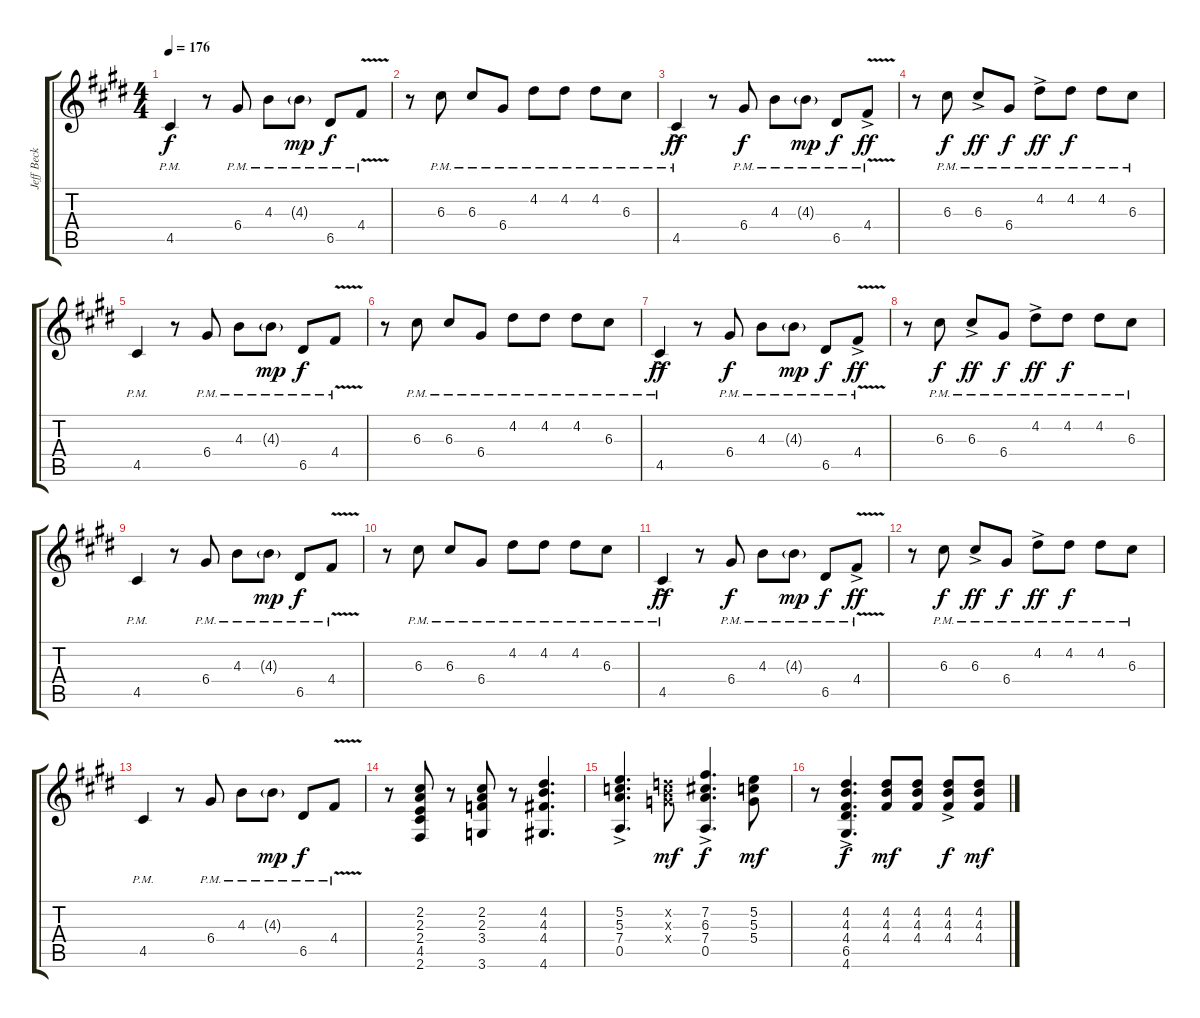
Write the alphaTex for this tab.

\track ("Jeff Beck Lead Guitar" "Jeff Beck ") {instrument overdrivenguitar}
\staff {score tabs}
\tuning (E4 B3 G3 D3 A2 E2) {hide}
\ts (4 4)
\tempo 176
\clef g2
\ks e
4.5{pm}.4{dy f} r.8 6.4{pm}.8 4.3{pm}.8 4.3{g pm}.8{dy mp} 6.5{pm}.8{dy f} 4.4{v pm}.8 |
r.8 6.3{pm}.8 6.3{pm}.8 6.4{pm}.8 4.2{pm}.8 4.2{pm}.8 4.2{pm}.8 6.3{pm}.8 |
4.5{ac pm}.4{dy ff} r.8 6.4{pm}.8{dy f} 4.3{pm}.8 4.3{g pm}.8{dy mp} 6.5{pm}.8{dy f} 4.4{v ac pm}.8{dy ff} |
r.8 6.3{pm}.8{dy f} 6.3{ac pm}.8{dy ff} 6.4{pm}.8{dy f} 4.2{ac pm}.8{dy ff} 4.2{pm}.8{dy f} 4.2{pm}.8 6.3{pm}.8 |
4.5{pm}.4 r.8 6.4{pm}.8 4.3{pm}.8 4.3{g pm}.8{dy mp} 6.5{pm}.8{dy f} 4.4{v pm}.8 |
r.8 6.3{pm}.8 6.3{pm}.8 6.4{pm}.8 4.2{pm}.8 4.2{pm}.8 4.2{pm}.8 6.3{pm}.8 |
4.5{ac pm}.4{dy ff} r.8 6.4{pm}.8{dy f} 4.3{pm}.8 4.3{g pm}.8{dy mp} 6.5{pm}.8{dy f} 4.4{v ac pm}.8{dy ff} |
r.8 6.3{pm}.8{dy f} 6.3{ac pm}.8{dy ff} 6.4{pm}.8{dy f} 4.2{ac pm}.8{dy ff} 4.2{pm}.8{dy f} 4.2{pm}.8 6.3{pm}.8 |
4.5{pm}.4 r.8 6.4{pm}.8 4.3{pm}.8 4.3{g pm}.8{dy mp} 6.5{pm}.8{dy f} 4.4{v pm}.8 |
r.8 6.3{pm}.8 6.3{pm}.8 6.4{pm}.8 4.2{pm}.8 4.2{pm}.8 4.2{pm}.8 6.3{pm}.8 |
4.5{ac pm}.4{dy ff} r.8 6.4{pm}.8{dy f} 4.3{pm}.8 4.3{g pm}.8{dy mp} 6.5{pm}.8{dy f} 4.4{v ac pm}.8{dy ff} |
r.8 6.3{pm}.8{dy f} 6.3{ac pm}.8{dy ff} 6.4{pm}.8{dy f} 4.2{ac pm}.8{dy ff} 4.2{pm}.8{dy f} 4.2{pm}.8 6.3{pm}.8 |
4.5{pm}.4 r.8 6.4{pm}.8 4.3{pm}.8 4.3{g pm}.8{dy mp} 6.5{pm}.8{dy f} 4.4{v pm}.8 |
r.8 (2.2 2.3 2.4 4.5 2.6).8 r.8 (2.2 2.3 3.4 3.6).8 r.8 (4.2 4.3 4.4 4.6).4{d} |
(5.2{ac} 5.3{ac} 7.4{ac} 0.5{ac}).4{d} (3.2{x} 4.3{x} 5.4{x}).8{dy mf} (7.2{ac} 6.3{ac} 7.4{ac} 0.5{ac}).4{d dy f} (5.2 5.3 5.4).8{dy mf} |
r.8 (4.2{ac} 4.3{ac} 4.4{ac} 6.5{ac} 4.6{ac}).4{d dy f} (4.2 4.3 4.4).8{dy mf} (4.2 4.3 4.4).8 (4.2{ac} 4.3{ac} 4.4{ac}).8{dy f} (4.2 4.3 4.4).8{dy mf}
